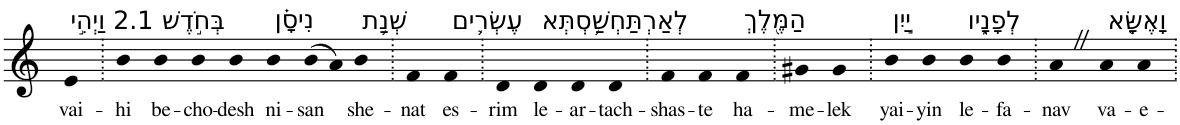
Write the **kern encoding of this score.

**kern	**text
*part1	*part1
*staff1	*staff1
*I"Piano	*
*I'Pno	*
*clefG2	*
*k[]	*
=1	=1
!LO:TX:a:t=2.1 וַיְהִ֣י	!
!	!LO:LY:b
4e	vai-
=2.	=2.
!	!LO:LY:b
4b	-hi
!LO:TX:a:t=בְּחֹ֣דֶשׁ	!
!	!LO:LY:b
4b	be-
!	!LO:LY:b
4b	-cho-
!	!LO:LY:b
4b	-desh
!LO:TX:a:t=נִיסָ֗ן	!
!	!LO:LY:b
4b	ni-
!	!LO:LY:b
(>8b	-san
8a)	.
!LO:TX:a:t=שְׁנַ֥ת	!
!	!LO:LY:b
4b	she-
=3.	=3.
!	!LO:LY:b
4f	-nat
!LO:TX:a:t=עֶשְׂרִ֛ים	!
!	!LO:LY:b
4f	es-
=4.	=4.
!	!LO:LY:b
4d	-rim
!LO:TX:a:t=לְאַרְתַּחְשַׁ֥סְתְּא	!
!	!LO:LY:b
4d	le-
!	!LO:LY:b
4d	-ar-
!	!LO:LY:b
4d	-tach-
=5.	=5.
!	!LO:LY:b
4f	-shas-
!	!LO:LY:b
4f	-te
!LO:TX:a:t=הַמֶּ֖לֶךְ	!
!	!LO:LY:b
4f	ha-
=6.	=6.
!	!LO:LY:b
4g#X	-me-
!	!LO:LY:b
4g#	-lek
=7.	=7.
!LO:TX:a:t=יַ֣יִן	!
!	!LO:LY:b
4b	yai-
!	!LO:LY:b
4b	-yin
!LO:TX:a:t=לְפָנָ֑יו	!
!	!LO:LY:b
4b	le-
!	!LO:LY:b
4b	-fa-
=8.	=8.
!	!LO:LY:b
4aZ	-nav
!LO:TX:a:t=וָאֶשָּׂ֤א	!
!	!LO:LY:b
4a	va-
!	!LO:LY:b
4a	-e-
=.	=.
*-	*-
